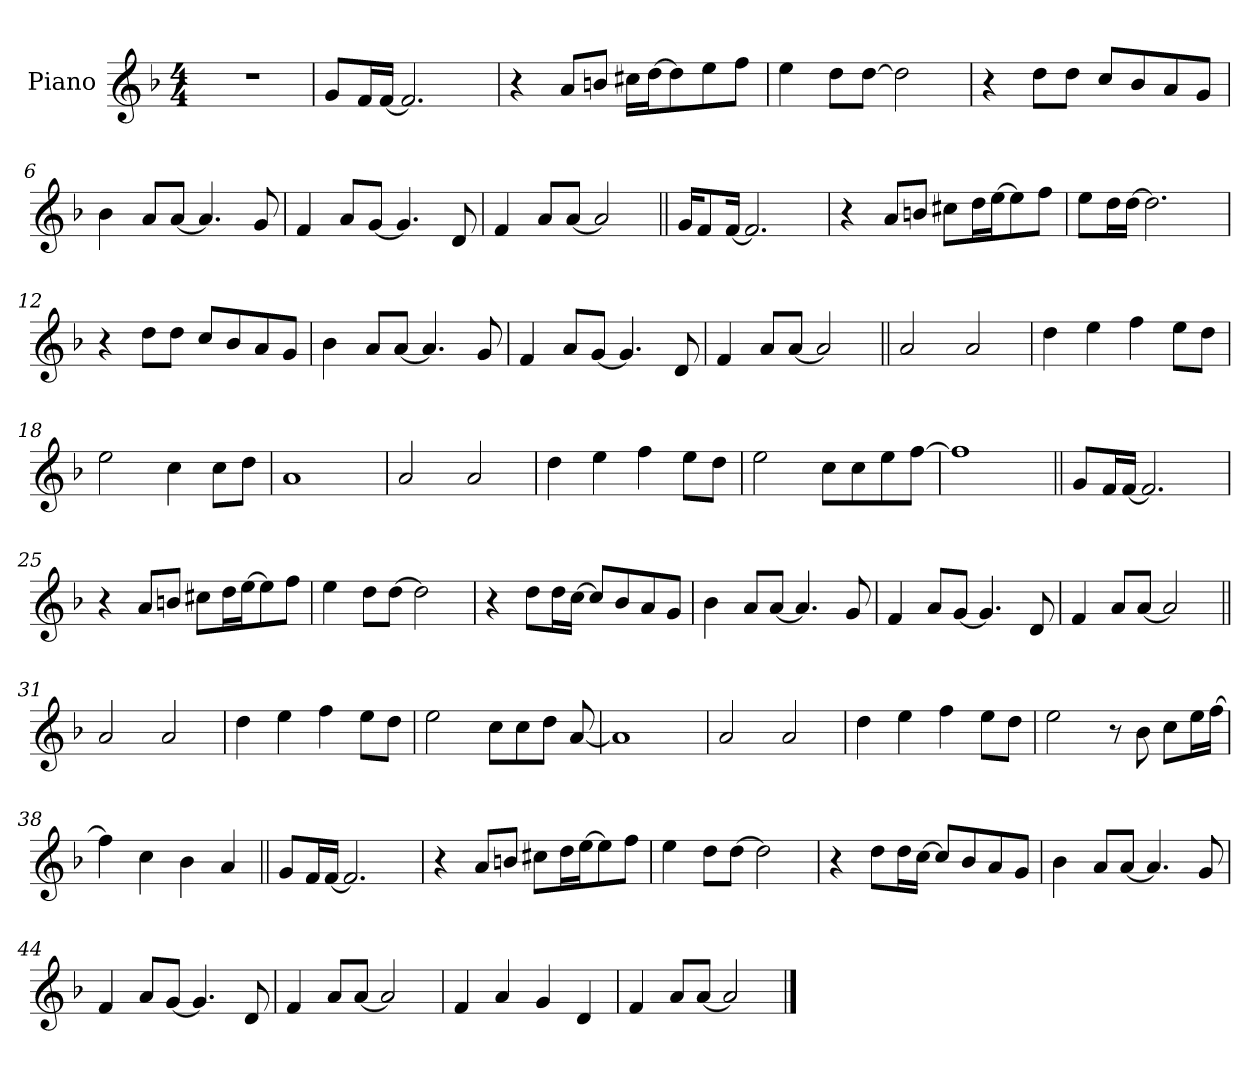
**kern
*part1
*staff1
*I"Piano
*I'Pno.
*clefG2
*k[b-]
*M4/4
*MM100
=1
1r
=2
8gL
16fL
[16fJJ
2.f]
=3
4r
8aL
8bnJ
16cc#XLL
[16ddJ
8dd]
8ee
8ffJ
=4
4ee
8ddL
[8ddJ
2dd]
=5
4r
8ddL
8ddJ
8ccL
8b-
8a
8gJ
=6
4b-
8aL
[8aJ
4.a]
8g
=7
4f
8aL
[8gJ
4.g]
8d
=8
4f
8aL
[8aJ
2a]
=9||
16gKL
8f
[16fJk
2.f]
=10
4r
8aL
8bnJ
8cc#XL
16ddL
[16eeJ
8ee]
8ffJ
=11
8eeL
16ddL
[16ddJJ
2.dd]
=12
4r
8ddL
8ddJ
8ccL
8b-
8a
8gJ
=13
4b-
8aL
[8aJ
4.a]
8g
=14
4f
8aL
[8gJ
4.g]
8d
=15
4f
8aL
[8aJ
2a]
=16||
2a
2a
=17
4dd
4ee
4ff
8eeL
8ddJ
=18
2ee
4cc
8ccL
8ddJ
=19
1a
=20
2a
2a
=21
4dd
4ee
4ff
8eeL
8ddJ
=22
2ee
8ccL
8cc
8ee
[8ffJ
=23
1ff]
=24||
8gL
16fL
[16fJJ
2.f]
=25
4r
8aL
8bnJ
8cc#XL
16ddL
[16eeJ
8ee]
8ffJ
=26
4ee
8ddL
[8ddJ
2dd]
=27
4r
8ddL
16ddL
[16ccJJ
8ccL]
8b-
8a
8gJ
=28
4b-
8aL
[8aJ
4.a]
8g
=29
4f
8aL
[8gJ
4.g]
8d
=30
4f
8aL
[8aJ
2a]
=31||
2a
2a
=32
4dd
4ee
4ff
8eeL
8ddJ
=33
2ee
8ccL
8cc
8ddJ
[8a
=34
1a]
=35
2a
2a
=36
4dd
4ee
4ff
8eeL
8ddJ
=37
2ee
8r
8b-
8ccL
16eeL
[16ffJJ
=38
4ff]
4cc
4b-
4a
=39||
8gL
16fL
[16fJJ
2.f]
=40
4r
8aL
8bnJ
8cc#XL
16ddL
[16eeJ
8ee]
8ffJ
=41
4ee
8ddL
[8ddJ
2dd]
=42
4r
8ddL
16ddL
[16ccJJ
8ccL]
8b-
8a
8gJ
=43
4b-
8aL
[8aJ
4.a]
8g
=44
4f
8aL
[8gJ
4.g]
8d
=45
4f
8aL
[8aJ
2a]
=46
4f
4a
4g
4d
=47
4f
8aL
[8aJ
2a]
==
*-
